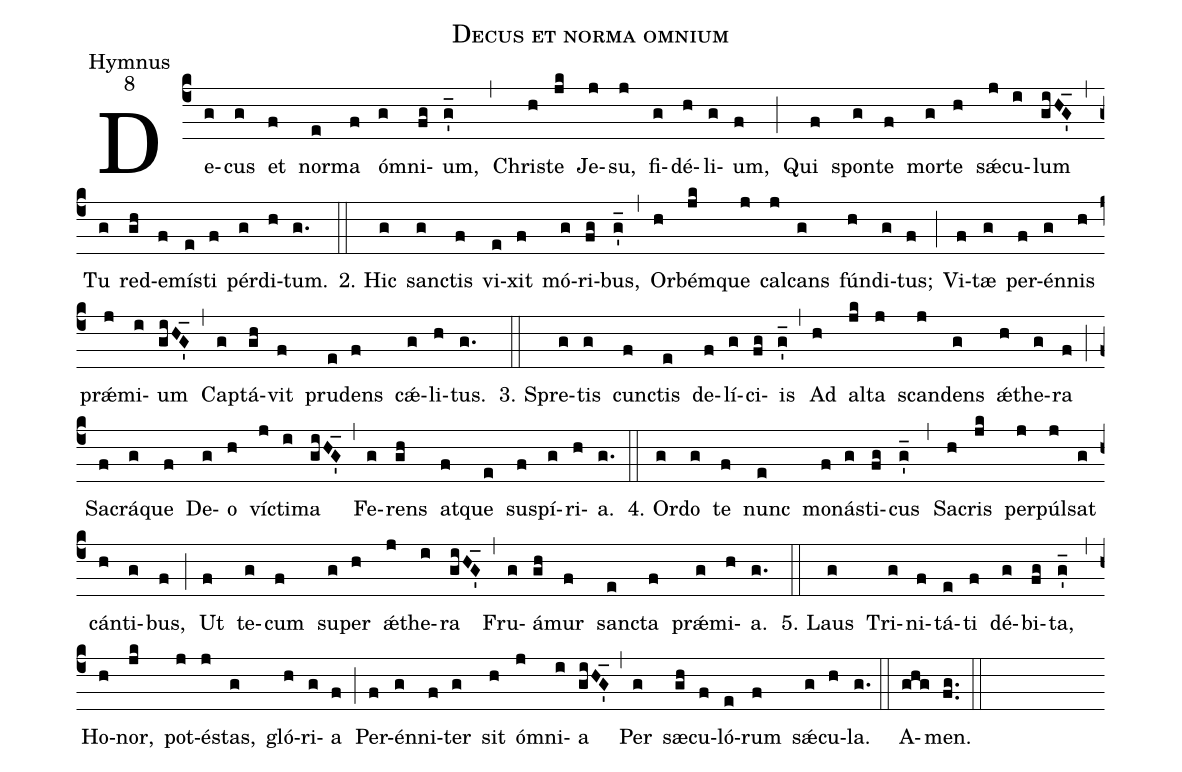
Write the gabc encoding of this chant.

name:Decus et norma omnium;
office-part:Hymnus;
mode:8;
%%
(c4)De(g)cus(g) et(f) nor(e)ma(f) óm(g)ni(fg)um,(g'_) (,)
Chris(h)te(jk) Je(j)su,(j) fi(g)dé(h)li(g)um,(f) (;)
Qui(f) spon(g)te(f) mor(g)te(h) sǽ(j)cu(i)lum(giHG'_) (,)
Tu(g) red(gh)e(f)mís(e)ti(f) pér(g)di(h)tum.(g.) (::)

2. Hic(g) sanc(g)tis(f) vi(e)xit(f) mó(g)ri(fg)bus,(g'_) (,)
Or(h)bém(jk)que(j) cal(j)cans(g) fún(h)di(g)tus;(f) (;)
Vi(f)tæ(g) per(f)én(g)nis(h) prǽ(j)mi(i)um(giHG'_) (,)
Cap(g)tá(gh)vit(f) pru(e)dens(f) cǽ(g)li(h)tus.(g.) (::)

3. Spre(g)tis(g) cunc(f)tis(e) de(f)lí(g)ci(fg)is(g'_) (,)
Ad(h) al(jk)ta(j) scan(j)dens(g) ǽ(h)the(g)ra(f) (;)
Sa(f)crá(g)que(f) De(g)o(h) víc(j)ti(i)ma(giHG'_) (,)
Fe(g)rens(gh) at(f)que(e) su(f)spí(g)ri(h)a.(g.) (::)

4. Or(g)do(g) te(f) nunc(e) mo(f)nás(g)ti(fg)cus(g'_) (,)
Sa(h)cris(jk) per(j)púl(j)sat(g) cán(h)ti(g)bus,(f) (;)
Ut(f) te(g)cum(f) su(g)per(h) ǽ(j)the(i)ra(giHG'_) (,)
Fru(g)á(gh)mur(f) sanc(e)ta(f) prǽ(g)mi(h)a.(g.) (::)

5. Laus(g) Tri(g)ni(f)tá(e)ti(f) dé(g)bi(fg)ta,(g'_) (,)
Ho(h)nor,(jk) pot(j)és(j)tas,(g) gló(h)ri(g)a(f) (;)
Per(f)én(g)ni(f)ter(g) sit(h) óm(j)ni(i)a(giHG'_) (,)
Per(g) sæ(gh)cu(f)ló(e)rum(f) sǽ(g)cu(h)la.(g.) (::)
A(ghg)men.(fg..) (::)
